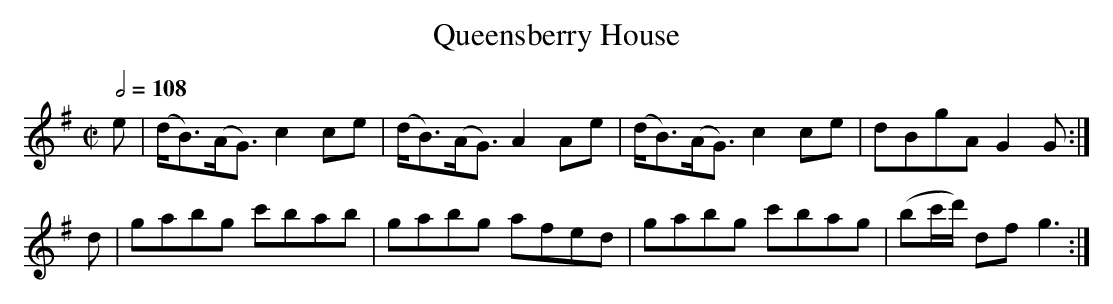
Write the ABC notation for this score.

X:1
T:Queensberry House
M:C|
L:1/8
Q:1/2=108
K:G
e|(d<B)(A<G) c2ce |(d<B)(A<G) A2Ae|(d<B)(A<G) c2ce | dBgA        G2G:|
d| gabg      c'bab| gabg      afed| gabg      c'bag|(bc'/d'/) df g3 :|
